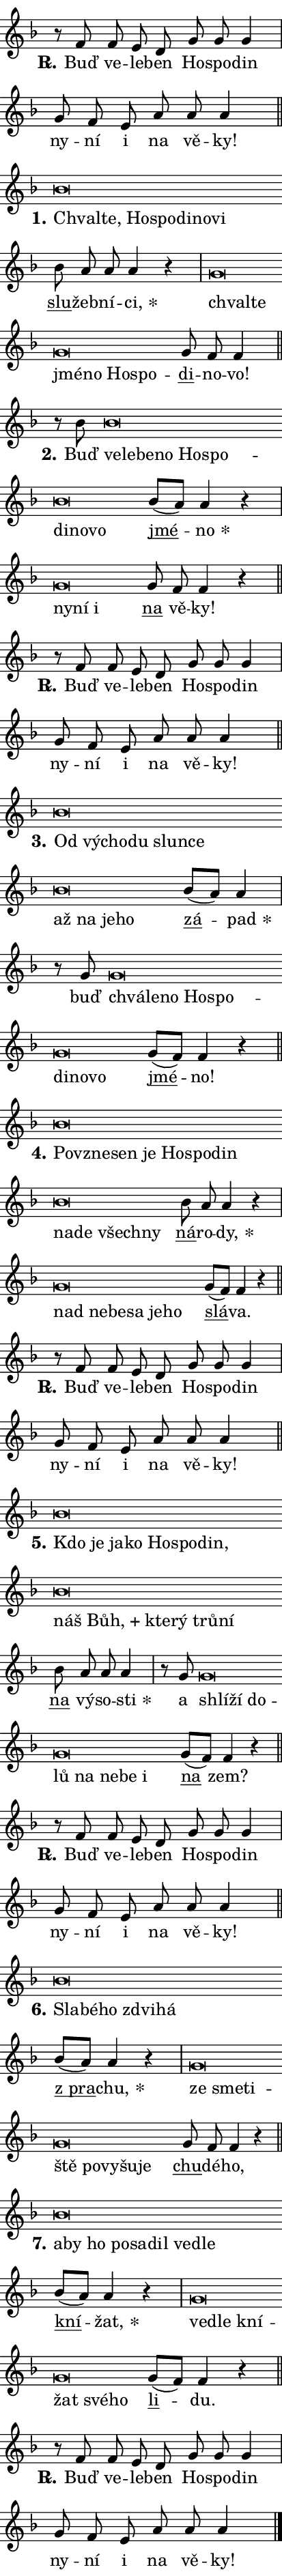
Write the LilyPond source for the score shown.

\version "2.22.1"
\header { tagline = "" }
\paper {
  indent = 0\cm
  top-margin = 0\cm
  right-margin = 0\cm
  bottom-margin = 0\cm
  left-margin = 0\cm
  paper-width = 7\cm
  page-breaking = #ly:one-page-breaking
  system-system-spacing.basic-distance = #11
  score-system-spacing.basic-distance = #11
  ragged-last = ##f
}


%% Author: Thomas Morley
%% https://lists.gnu.org/archive/html/lilypond-user/2020-05/msg00002.html
#(define (line-position grob)
"Returns position of @var[grob} in current system:
   @code{'start}, if at first time-step
   @code{'end}, if at last time-step
   @code{'middle} otherwise
"
  (let* ((col (ly:item-get-column grob))
         (ln (ly:grob-object col 'left-neighbor))
         (rn (ly:grob-object col 'right-neighbor))
         (col-to-check-left (if (ly:grob? ln) ln col))
         (col-to-check-right (if (ly:grob? rn) rn col))
         (break-dir-left
           (and
             (ly:grob-property col-to-check-left 'non-musical #f)
             (ly:item-break-dir col-to-check-left)))
         (break-dir-right
           (and
             (ly:grob-property col-to-check-right 'non-musical #f)
             (ly:item-break-dir col-to-check-right))))
        (cond ((eqv? 1 break-dir-left) 'start)
              ((eqv? -1 break-dir-right) 'end)
              (else 'middle))))

#(define (tranparent-at-line-position vctor)
  (lambda (grob)
  "Relying on @code{line-position} select the relevant enry from @var{vctor}.
Used to determine transparency,"
    (case (line-position grob)
      ((end) (not (vector-ref vctor 0)))
      ((middle) (not (vector-ref vctor 1)))
      ((start) (not (vector-ref vctor 2))))))

noteHeadBreakVisibility =
#(define-music-function (break-visibility)(vector?)
"Makes @code{NoteHead}s transparent relying on @var{break-visibility}"
#{
  \override NoteHead.transparent =
    #(tranparent-at-line-position break-visibility)
#})

#(define delete-ledgers-for-transparent-note-heads
  (lambda (grob)
    "Reads whether a @code{NoteHead} is transparent.
If so this @code{NoteHead} is removed from @code{'note-heads} from
@var{grob}, which is supposed to be @code{LedgerLineSpanner}.
As a result ledgers are not printed for this @code{NoteHead}"
    (let* ((nhds-array (ly:grob-object grob 'note-heads))
           (nhds-list
             (if (ly:grob-array? nhds-array)
                 (ly:grob-array->list nhds-array)
                 '()))
           ;; Relies on the transparent-property being done before
           ;; Staff.LedgerLineSpanner.after-line-breaking is executed.
           ;; This is fragile ...
           (to-keep
             (remove
               (lambda (nhd)
                 (ly:grob-property nhd 'transparent #f))
               nhds-list)))
      ;; TODO find a better method to iterate over grob-arrays, similiar
      ;; to filter/remove etc for lists
      ;; For now rebuilt from scratch
      (set! (ly:grob-object grob 'note-heads)  '())
      (for-each
        (lambda (nhd)
          (ly:pointer-group-interface::add-grob grob 'note-heads nhd))
        to-keep))))

hideNotes = {
  \noteHeadBreakVisibility #begin-of-line-visible
}
unHideNotes = {
  \noteHeadBreakVisibility #all-visible
}

% work-around for resetting accidentals
% https://lilypond.org/doc/v2.23/Documentation/notation/displaying-rhythms#unmetered-music
cadenzaMeasure = {
  \cadenzaOff
  \partial 1024 s1024
  \cadenzaOn
}

#(define-markup-command (accent layout props text) (markup?)
  "Underline accented syllable"
  (interpret-markup layout props
    #{\markup \override #'(offset . 4.3) \underline { #text }#}))

responsum = \markup \concat {
  "R" \hspace #-1.05 \path #0.1 #'((moveto 0 0.07) (lineto 0.9 0.8)) \hspace #0.05 "."
}

\layout {
    \context {
        \Staff
        \remove "Time_signature_engraver"
        \override LedgerLineSpanner.after-line-breaking = #delete-ledgers-for-transparent-note-heads
    }
    \context {
        \Voice {
            \override NoteHead.output-attributes = #'((class . "notehead"))
            \override Hairpin.height = #0.55
        }
    }
    \context {
        \Lyrics {
            \override StanzaNumber.output-attributes = #'((class . "stanzanumber"))
            \override LyricSpace.minimum-distance = #0.9
            \override LyricText.font-name = #"TeX Gyre Schola"
            \override LyricText.font-size = 1
            \override StanzaNumber.font-name = #"TeX Gyre Schola Bold"
            \override StanzaNumber.font-size = 1
        }
    }
}

% magnetic-lyrics.ily
%
%   written by
%     Jean Abou Samra <jean@abou-samra.fr>
%     Werner Lemberg <wl@gnu.org>
%
%   adapted by
%     Jiri Hon <jiri.hon@gmail.com>
%
% Version 2022-Apr-15

% https://www.mail-archive.com/lilypond-user@gnu.org/msg149350.html

#(define (Left_hyphen_pointer_engraver context)
   "Collect syllable-hyphen-syllable occurrences in lyrics and store
them in properties.  This engraver only looks to the left.  For
example, if the lyrics input is @code{foo -- bar}, it does the
following.

@itemize @bullet
@item
Set the @code{text} property of the @code{LyricHyphen} grob between
@q{foo} and @q{bar} to @code{foo}.

@item
Set the @code{left-hyphen} property of the @code{LyricText} grob with
text @q{foo} to the @code{LyricHyphen} grob between @q{foo} and
@q{bar}.
@end itemize

Use this auxiliary engraver in combination with the
@code{lyric-@/text::@/apply-@/magnetic-@/offset!} hook."
   (let ((hyphen #f)
         (text #f))
     (make-engraver
      (acknowledgers
       ((lyric-syllable-interface engraver grob source-engraver)
        (set! text grob)))
      (end-acknowledgers
       ((lyric-hyphen-interface engraver grob source-engraver)
        ;(when (not (grob::has-interface grob 'lyric-space-interface))
          (set! hyphen grob)));)
      ((stop-translation-timestep engraver)
       (when (and text hyphen)
         (ly:grob-set-object! text 'left-hyphen hyphen))
       (set! text #f)
       (set! hyphen #f)))))

#(define (lyric-text::apply-magnetic-offset! grob)
   "If the space between two syllables is less than the value in
property @code{LyricText@/.details@/.squash-threshold}, move the right
syllable to the left so that it gets concatenated with the left
syllable.

Use this function as a hook for
@code{LyricText@/.after-@/line-@/breaking} if the
@code{Left_@/hyphen_@/pointer_@/engraver} is active."
   (let ((hyphen (ly:grob-object grob 'left-hyphen #f)))
     (when hyphen
       (let ((left-text (ly:spanner-bound hyphen LEFT)))
         (when (grob::has-interface left-text 'lyric-syllable-interface)
           (let* ((common (ly:grob-common-refpoint grob left-text X))
                  (this-x-ext (ly:grob-extent grob common X))
                  (left-x-ext
                   (begin
                     ;; Trigger magnetism for left-text.
                     (ly:grob-property left-text 'after-line-breaking)
                     (ly:grob-extent left-text common X)))
                  ;; `delta` is the gap width between two syllables.
                  (delta (- (interval-start this-x-ext)
                            (interval-end left-x-ext)))
                  (details (ly:grob-property grob 'details))
                  (threshold (assoc-get 'squash-threshold details 0.2)))
             (when (< delta threshold)
               (let* (;; We have to manipulate the input text so that
                      ;; ligatures crossing syllable boundaries are not
                      ;; disabled.  For languages based on the Latin
                      ;; script this is essentially a beautification.
                      ;; However, for non-Western scripts it can be a
                      ;; necessity.
                      (lt (ly:grob-property left-text 'text))
                      (rt (ly:grob-property grob 'text))
                      (is-space (grob::has-interface hyphen 'lyric-space-interface))
                      (space (if is-space " " ""))
                      (space-markup (grob-interpret-markup grob " "))
                      (space-size (interval-length (ly:stencil-extent space-markup X)))
                      (extra-delta (if is-space space-size 0))
                      ;; Append new syllable.
                      (ltrt-space (if (and (string? lt) (string? rt))
                                (string-append lt space rt)
                                (make-concat-markup (list lt space rt))))
                      ;; Right-align `ltrt` to the right side.
                      (ltrt-space-markup (grob-interpret-markup
                               grob
                               (make-translate-markup
                                (cons (interval-length this-x-ext) 0)
                                (make-right-align-markup ltrt-space)))))
                 (begin
                   ;; Don't print `left-text`.
                   (ly:grob-set-property! left-text 'stencil #f)
                   ;; Set text and stencil (which holds all collected
                   ;; syllables so far) and shift it to the left.
                   (ly:grob-set-property! grob 'text ltrt-space)
                   (ly:grob-set-property! grob 'stencil ltrt-space-markup)
                   (ly:grob-translate-axis! grob (- (- delta extra-delta)) X))))))))))


#(define (lyric-hyphen::displace-bounds-first grob)
   ;; Make very sure this callback isn't triggered too early.
   (let ((left (ly:spanner-bound grob LEFT))
         (right (ly:spanner-bound grob RIGHT)))
     (ly:grob-property left 'after-line-breaking)
     (ly:grob-property right 'after-line-breaking)
     (ly:lyric-hyphen::print grob)))

squashThreshold = #0.4

\layout {
  \context {
    \Lyrics
    \consists #Left_hyphen_pointer_engraver
    \override LyricText.after-line-breaking =
      #lyric-text::apply-magnetic-offset!
    \override LyricHyphen.stencil = #lyric-hyphen::displace-bounds-first
    \override LyricText.details.squash-threshold = \squashThreshold
    \override LyricHyphen.minimum-distance = 0
    \override LyricHyphen.minimum-length = \squashThreshold
  }
}

squash = \override LyricText.details.squash-threshold = 9999
unSquash = \override LyricText.details.squash-threshold = \squashThreshold

left = \override LyricText.self-alignment-X = #LEFT
unLeft = \revert LyricText.self-alignment-X

starOffset = #(lambda (grob) 
                (let ((x_offset (ly:self-alignment-interface::aligned-on-x-parent grob)))
                  (if (= x_offset 0) 0 (+ x_offset 1.2))))

star = #(define-music-function (syllable)(string?)
"Append star separator at the end of a syllable"
#{
  \once \override LyricText.X-offset = #starOffset
  \lyricmode { \markup {
    #syllable
    \override #'((font-name . "TeX Gyre Schola Bold")) \hspace #0.2 \lower #0.65 \larger "*"
  } }
#})

starAccent = #(define-music-function (syllable)(string?)
"Append star separator at the end of a syllable and make accent"
#{
  \once \override LyricText.X-offset = #starOffset
  \lyricmode { \markup {
    \accent #syllable
    \override #'((font-name . "TeX Gyre Schola Bold")) \hspace #0.2 \lower #0.65 \larger "*"
  } }
#})

breath = #(define-music-function (syllable)(string?)
"Append breathing indicator at the end of a syllable"
#{
  \lyricmode { \markup { #syllable "+" } }
#})

optionalBreath = #(define-music-function (syllable)(string?)
"Append optional breathing indicator at the end of a syllable"
#{
  \lyricmode { \markup { #syllable "(+)" } }
#})


\score {
    <<
        \new Voice = "melody" { \cadenzaOn \key f \major \relative { r8 f' f e d g g g4 \cadenzaMeasure \bar "|" g8 f e a a a4 \cadenzaMeasure \bar "||" \break }
\relative { bes'\breve*1/16 \hideNotes \breve*1/16 \bar "" \breve*1/16 \bar "" \breve*1/16 \bar "" \breve*1/16 \bar "" \breve*1/16 \breve*1/16 \bar "" \unHideNotes \bar "" bes8 a a a4 r \cadenzaMeasure \bar "|" g\breve*1/16 \hideNotes \breve*1/16 \bar "" \breve*1/16 \bar "" \breve*1/16 \bar "" \breve*1/16 \breve*1/16 \bar "" \unHideNotes \bar "" g8 f f4 \cadenzaMeasure \bar "||" \break }
\relative { r8 bes'8 bes\breve*1/16 \hideNotes \breve*1/16 \bar "" \breve*1/16 \bar "" \breve*1/16 \bar "" \breve*1/16 \bar "" \breve*1/16 \bar "" \breve*1/16 \bar "" \breve*1/16 \breve*1/16 \bar "" \unHideNotes \bar "" bes8[( a)] a4 r \cadenzaMeasure \bar "|" g\breve*1/16 \hideNotes \breve*1/16 \breve*1/16 \bar "" \unHideNotes \bar "" g8 f f4 r \cadenzaMeasure \bar "||" \break }
\relative { r8 f' f e d g g g4 \cadenzaMeasure \bar "|" g8 f e a a a4 \cadenzaMeasure \bar "||" \break }
\relative { bes'\breve*1/16 \hideNotes \breve*1/16 \bar "" \breve*1/16 \bar "" \breve*1/16 \bar "" \breve*1/16 \bar "" \breve*1/16 \bar "" \breve*1/16 \bar "" \breve*1/16 \bar "" \breve*1/16 \breve*1/16 \bar "" \unHideNotes \bar "" bes8[( a)] a4 \cadenzaMeasure \bar "|" r8 g8 g\breve*1/16 \hideNotes \breve*1/16 \bar "" \breve*1/16 \bar "" \breve*1/16 \bar "" \breve*1/16 \bar "" \breve*1/16 \bar "" \breve*1/16 \breve*1/16 \bar "" \unHideNotes \bar "" g8[( f)] f4 r \cadenzaMeasure \bar "||" \break }
\relative { bes'\breve*1/16 \hideNotes \breve*1/16 \bar "" \breve*1/16 \bar "" \breve*1/16 \bar "" \breve*1/16 \bar "" \breve*1/16 \bar "" \breve*1/16 \bar "" \breve*1/16 \bar "" \breve*1/16 \bar "" \breve*1/16 \breve*1/16 \bar "" \unHideNotes \bar "" bes8 a a4 r \cadenzaMeasure \bar "|" g\breve*1/16 \hideNotes \breve*1/16 \bar "" \breve*1/16 \bar "" \breve*1/16 \bar "" \breve*1/16 \breve*1/16 \bar "" \unHideNotes \bar "" g8[( f)] f4 r \cadenzaMeasure \bar "||" \break }
\relative { r8 f' f e d g g g4 \cadenzaMeasure \bar "|" g8 f e a a a4 \cadenzaMeasure \bar "||" \break }
\relative { bes'\breve*1/16 \hideNotes \breve*1/16 \bar "" \breve*1/16 \bar "" \breve*1/16 \bar "" \breve*1/16 \bar "" \breve*1/16 \bar "" \breve*1/16 \bar "" \breve*1/16 \bar "" \breve*1/16 \bar "" \breve*1/16 \bar "" \breve*1/16 \bar "" \breve*1/16 \breve*1/16 \bar "" \unHideNotes \bar "" bes8 a a a4 \cadenzaMeasure \bar "|" r8 g8 g\breve*1/16 \hideNotes \breve*1/16 \bar "" \breve*1/16 \bar "" \breve*1/16 \bar "" \breve*1/16 \bar "" \breve*1/16 \bar "" \breve*1/16 \breve*1/16 \bar "" \unHideNotes \bar "" g8[( f)] f4 r \cadenzaMeasure \bar "||" \break }
\relative { r8 f' f e d g g g4 \cadenzaMeasure \bar "|" g8 f e a a a4 \cadenzaMeasure \bar "||" \break }
\relative { bes'\breve*1/16 \hideNotes \breve*1/16 \bar "" \breve*1/16 \bar "" \breve*1/16 \breve*1/16 \bar "" \unHideNotes \bar "" bes8[( a)] a4 r \cadenzaMeasure \bar "|" g\breve*1/16 \hideNotes \breve*1/16 \bar "" \breve*1/16 \bar "" \breve*1/16 \bar "" \breve*1/16 \bar "" \breve*1/16 \bar "" \breve*1/16 \breve*1/16 \bar "" \unHideNotes \bar "" g8 f f4 r \cadenzaMeasure \bar "||" \break }
\relative { bes'\breve*1/16 \hideNotes \breve*1/16 \bar "" \breve*1/16 \bar "" \breve*1/16 \bar "" \breve*1/16 \bar "" \breve*1/16 \bar "" \breve*1/16 \breve*1/16 \bar "" \unHideNotes \bar "" bes8[( a)] a4 r \cadenzaMeasure \bar "|" g\breve*1/16 \hideNotes \breve*1/16 \bar "" \breve*1/16 \bar "" \breve*1/16 \bar "" \breve*1/16 \breve*1/16 \bar "" \unHideNotes \bar "" g8[( f)] f4 r \cadenzaMeasure \bar "||" \break }
\relative { r8 f' f e d g g g4 \cadenzaMeasure \bar "|" g8 f e a a a4 \cadenzaMeasure \bar "||" \break } \bar "|." }
        \new Lyrics \lyricsto "melody" { \lyricmode { \set stanza = \responsum
Buď ve -- le -- ben Ho -- spo -- din ny -- ní i na vě -- ky!
\set stanza = "1."
\left Chval -- \squash te, Ho -- spo -- di -- no -- vi \unLeft \unSquash \markup \accent slu -- žeb -- ní -- \star ci, \left chval -- \squash te jmé -- no Ho -- spo -- \unLeft \unSquash \markup \accent di -- no -- vo!
\set stanza = "2."
Buď \left ve -- \squash le -- be -- no Ho -- spo -- di -- no -- vo \unLeft \unSquash \markup \accent jmé -- \star no \left ny -- \squash ní i \unLeft \unSquash \markup \accent na vě -- ky!
\set stanza = \responsum
Buď ve -- le -- ben Ho -- spo -- din ny -- ní i na vě -- ky!
\set stanza = "3."
\left Od \squash vý -- cho -- du slun -- ce až na je -- ho \unLeft \unSquash \markup \accent zá -- \star pad buď \left chvá -- \squash le -- no Ho -- spo -- di -- no -- vo \unLeft \unSquash \markup \accent jmé -- no!
\set stanza = "4."
\left Po -- \squash vzne -- sen je Ho -- spo -- din na -- de všech -- ny \unLeft \unSquash \markup \accent ná -- ro -- \star dy, \left nad \squash ne -- be -- sa je -- ho \unLeft \unSquash \markup \accent slá -- va.
\set stanza = \responsum
Buď ve -- le -- ben Ho -- spo -- din ny -- ní i na vě -- ky!
\set stanza = "5."
\left Kdo \squash je ja -- ko Ho -- spo -- din, náš \breath "Bůh," kte -- rý trů -- ní \unLeft \unSquash \markup \accent na vý -- so -- \star sti a \left shlí -- \squash ží do -- lů na ne -- be i \unLeft \unSquash \markup \accent na zem?
\set stanza = \responsum
Buď ve -- le -- ben Ho -- spo -- din ny -- ní i na vě -- ky!
\set stanza = "6."
\left Sla -- \squash bé -- ho zdvi -- há \unLeft \unSquash \markup \accent "z pra" -- \star chu, \left ze \squash sme -- ti -- ště po -- vy -- šu -- je \unLeft \unSquash \markup \accent chu -- dé -- ho,
\set stanza = "7."
\left a -- \squash by ho po -- sa -- dil ved -- le \unLeft \unSquash \markup \accent kní -- \star žat, \left ved -- \squash le kní -- žat své -- ho \unLeft \unSquash \markup \accent li -- du.
\set stanza = \responsum
Buď ve -- le -- ben Ho -- spo -- din ny -- ní i na vě -- ky! } }
    >>
    \layout {}
}
